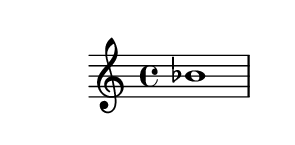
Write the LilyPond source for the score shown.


\version "2.14.1"
\include "event-listener.ly"
\include "italiano.ly" 

\paper {
   paper-width = 5.0\cm
   line-width = 5.0\cm
   paper-height = 2.5\cm
   make-footer=##f
}


global = {
  \clef treble
  \time 4/4
}

notes = \relative do' {\global do1   }

\transpose do sib{\clef alto \notes}
